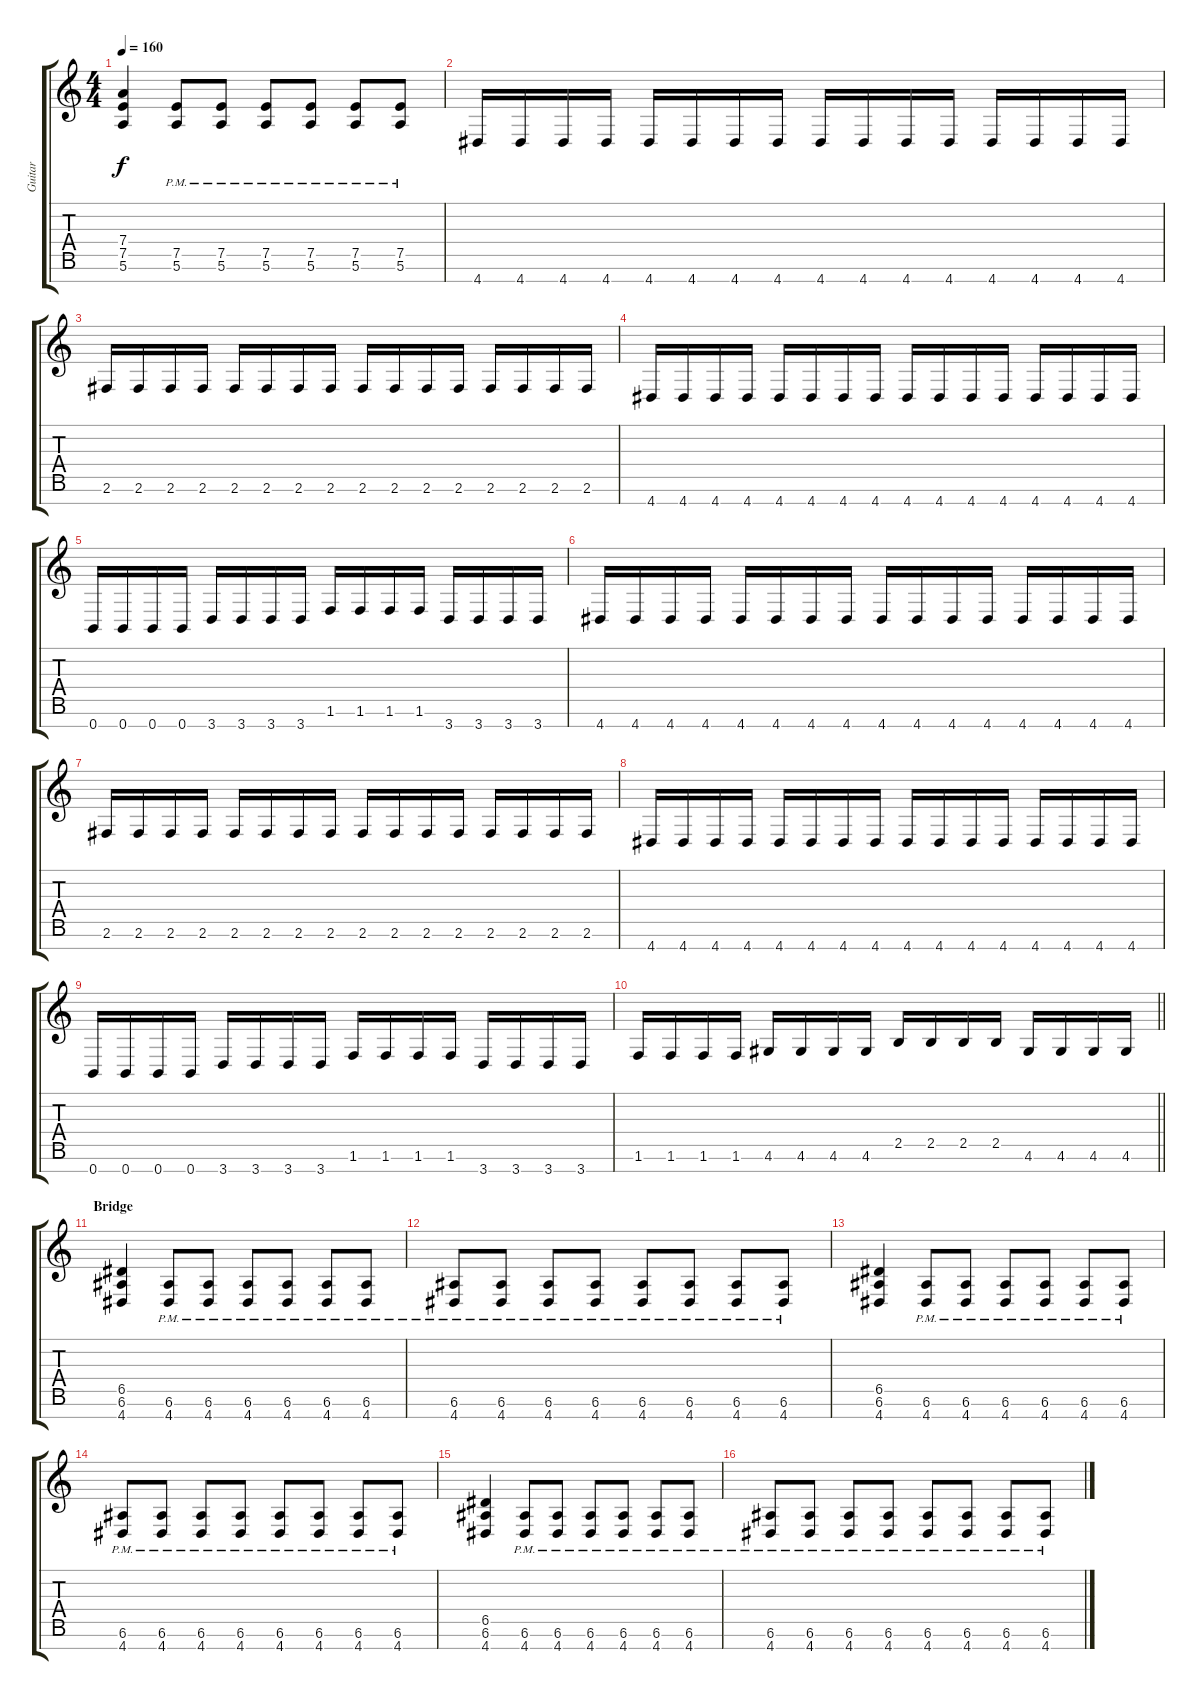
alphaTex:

\track ("Guitar" "Guitar") {instrument distortionguitar}
\staff {score tabs}
\tuning (E4 B3 G3 D3 A2 E2 B1) {hide}
\ts (4 4)
\tempo 160
\clef g2
\ks c
(7.4 7.5 5.6).4{dy f} (7.5{pm} 5.6{pm}).8 (7.5{pm} 5.6{pm}).8 (7.5{pm} 5.6{pm}).8 (7.5{pm} 5.6{pm}).8 (7.5{pm} 5.6{pm}).8 (7.5{pm} 5.6{pm}).8 |
4.7.16 4.7.16 4.7.16 4.7.16 4.7.16 4.7.16 4.7.16 4.7.16 4.7.16 4.7.16 4.7.16 4.7.16 4.7.16 4.7.16 4.7.16 4.7.16 |
2.6.16 2.6.16 2.6.16 2.6.16 2.6.16 2.6.16 2.6.16 2.6.16 2.6.16 2.6.16 2.6.16 2.6.16 2.6.16 2.6.16 2.6.16 2.6.16 |
4.7.16 4.7.16 4.7.16 4.7.16 4.7.16 4.7.16 4.7.16 4.7.16 4.7.16 4.7.16 4.7.16 4.7.16 4.7.16 4.7.16 4.7.16 4.7.16 |
0.7.16 0.7.16 0.7.16 0.7.16 3.7.16 3.7.16 3.7.16 3.7.16 1.6.16 1.6.16 1.6.16 1.6.16 3.7.16 3.7.16 3.7.16 3.7.16 |
4.7.16 4.7.16 4.7.16 4.7.16 4.7.16 4.7.16 4.7.16 4.7.16 4.7.16 4.7.16 4.7.16 4.7.16 4.7.16 4.7.16 4.7.16 4.7.16 |
2.6.16 2.6.16 2.6.16 2.6.16 2.6.16 2.6.16 2.6.16 2.6.16 2.6.16 2.6.16 2.6.16 2.6.16 2.6.16 2.6.16 2.6.16 2.6.16 |
4.7.16 4.7.16 4.7.16 4.7.16 4.7.16 4.7.16 4.7.16 4.7.16 4.7.16 4.7.16 4.7.16 4.7.16 4.7.16 4.7.16 4.7.16 4.7.16 |
0.7.16 0.7.16 0.7.16 0.7.16 3.7.16 3.7.16 3.7.16 3.7.16 1.6.16 1.6.16 1.6.16 1.6.16 3.7.16 3.7.16 3.7.16 3.7.16 |
\barLineRight lightlight
1.6.16 1.6.16 1.6.16 1.6.16 4.6.16 4.6.16 4.6.16 4.6.16 2.5.16 2.5.16 2.5.16 2.5.16 4.6.16 4.6.16 4.6.16 4.6.16 |
\section ("" "Bridge")
(6.5 6.6 4.7).4 (6.6{pm} 4.7{pm}).8 (6.6{pm} 4.7{pm}).8 (6.6{pm} 4.7{pm}).8 (6.6{pm} 4.7{pm}).8 (6.6{pm} 4.7{pm}).8 (6.6{pm} 4.7{pm}).8 |
(6.6{pm} 4.7{pm}).8 (6.6{pm} 4.7{pm}).8 (6.6{pm} 4.7{pm}).8 (6.6{pm} 4.7{pm}).8 (6.6{pm} 4.7{pm}).8 (6.6{pm} 4.7{pm}).8 (6.6{pm} 4.7{pm}).8 (6.6{pm} 4.7{pm}).8 |
(6.5 6.6 4.7).4 (6.6{pm} 4.7{pm}).8 (6.6{pm} 4.7{pm}).8 (6.6{pm} 4.7{pm}).8 (6.6{pm} 4.7{pm}).8 (6.6{pm} 4.7{pm}).8 (6.6{pm} 4.7{pm}).8 |
(6.6{pm} 4.7{pm}).8 (6.6{pm} 4.7{pm}).8 (6.6{pm} 4.7{pm}).8 (6.6{pm} 4.7{pm}).8 (6.6{pm} 4.7{pm}).8 (6.6{pm} 4.7{pm}).8 (6.6{pm} 4.7{pm}).8 (6.6{pm} 4.7{pm}).8 |
(6.5 6.6 4.7).4 (6.6{pm} 4.7{pm}).8 (6.6{pm} 4.7{pm}).8 (6.6{pm} 4.7{pm}).8 (6.6{pm} 4.7{pm}).8 (6.6{pm} 4.7{pm}).8 (6.6{pm} 4.7{pm}).8 |
(6.6{pm} 4.7{pm}).8 (6.6{pm} 4.7{pm}).8 (6.6{pm} 4.7{pm}).8 (6.6{pm} 4.7{pm}).8 (6.6{pm} 4.7{pm}).8 (6.6{pm} 4.7{pm}).8 (6.6{pm} 4.7{pm}).8 (6.6{pm} 4.7{pm}).8
